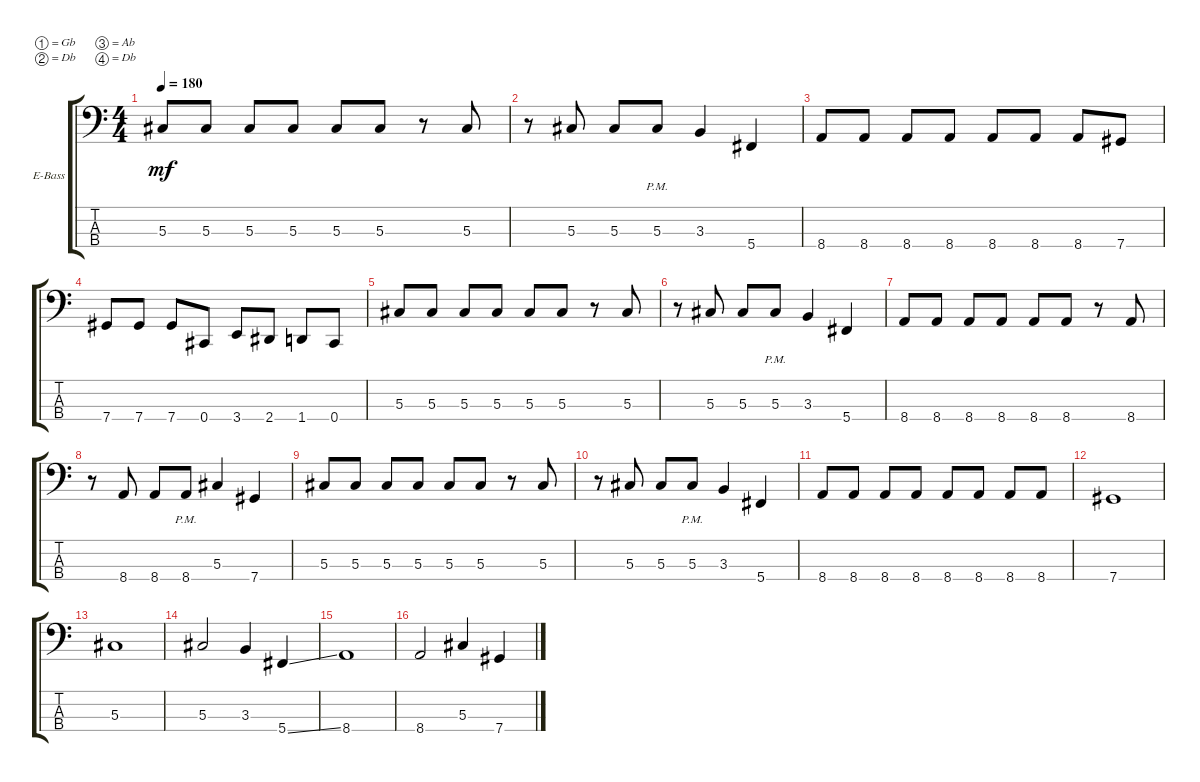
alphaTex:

\defaultSystemsLayout 4
\bracketExtendMode groupsimilarinstruments
\firstSystemTrackNameOrientation horizontal
\otherSystemsTrackNameOrientation horizontal
\track ("Electric Bass" "E-Bass") {instrument electricbassfinger}
\staff {score tabs}
\tuning (Gb2 Db2 Ab1 Db1)
\ts (4 4)
\tempo 180
\clef f4
\scale
0.333333
\ks c
5.3.8{dy mf} 5.3.8 5.3.8 5.3.8 5.3.8 5.3.8 r.8 5.3.8 |
\scale
0.333333 r.8 5.3.8 5.3.8 5.3{pm}.8 3.3.4 5.4.4 |
\scale
0.333333 8.4.8 8.4.8 8.4.8 8.4.8 8.4.8 8.4.8 8.4.8 7.4.8 |
\scale
0.333333 7.4.8 7.4.8 7.4.8 0.4.8 3.4.8 2.4.8 1.4.8 0.4.8 |
\scale
0.333333 5.3.8 5.3.8 5.3.8 5.3.8 5.3.8 5.3.8 r.8 5.3.8 |
\scale
0.333333 r.8 5.3.8 5.3.8 5.3{pm}.8 3.3.4 5.4.4 |
\scale
0.333333 8.4.8 8.4.8 8.4.8 8.4.8 8.4.8 8.4.8 r.8 8.4.8 |
\scale
0.333333 r.8 8.4.8 8.4.8 8.4{pm}.8 5.3.4 7.4.4 |
\scale
0.333333 5.3.8 5.3.8 5.3.8 5.3.8 5.3.8 5.3.8 r.8 5.3.8 |
\scale
0.333333 r.8 5.3.8 5.3.8 5.3{pm}.8 3.3.4 5.4.4 |
\scale
0.333333 8.4.8 8.4.8 8.4.8 8.4.8 8.4.8 8.4.8 8.4.8 8.4.8 |
\scale
0.333333 7.4.1 |
\scale
0.333333 5.3.1 |
\scale
0.333333 5.3.2 3.3.4 5.4{ss}.4 |
\scale
0.333333 8.4.1 |
\scale
0.333333 8.4.2 5.3.4 7.4.4
